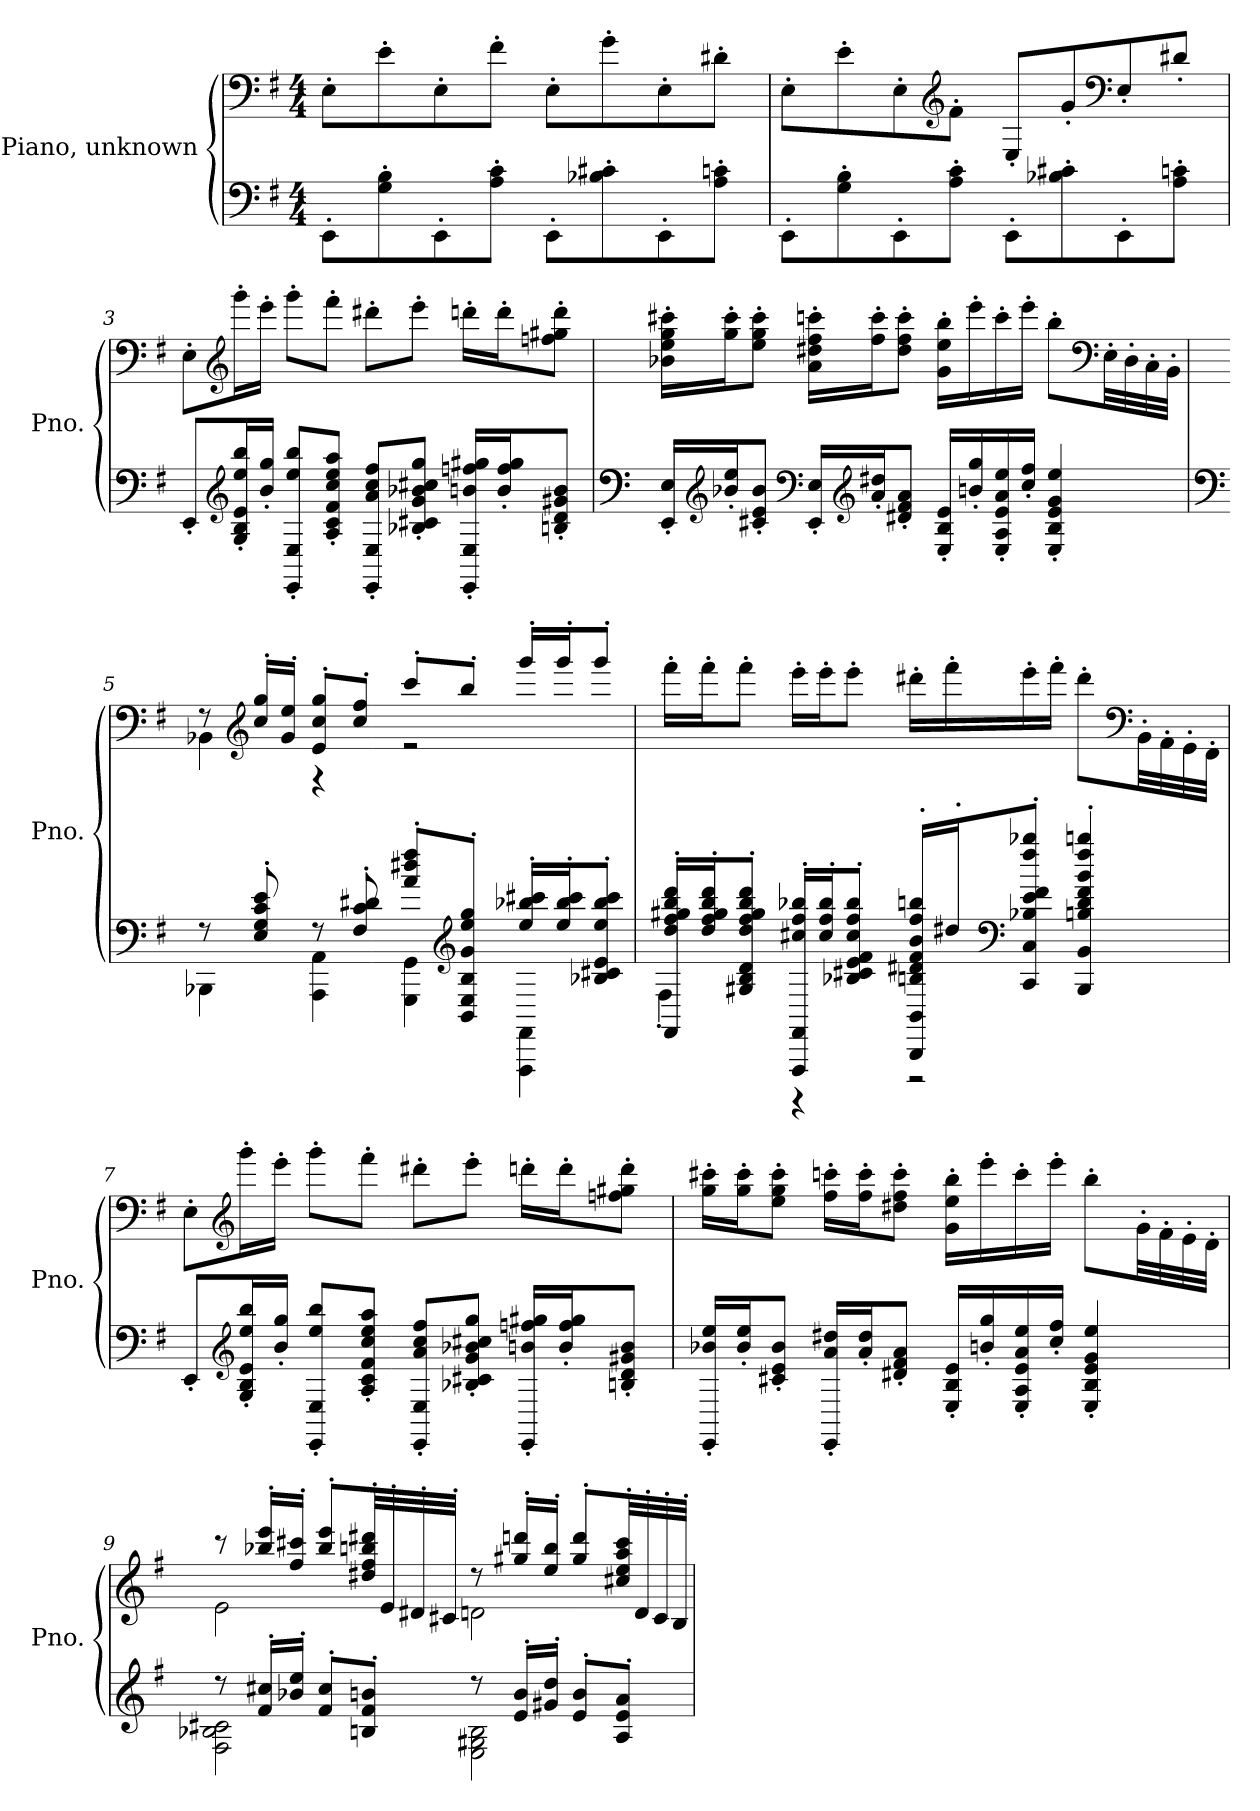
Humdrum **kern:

**kern	**kern
*part1	*part1
*staff2	*staff1
*I"Piano, unknown	*
*I'Pno.	*
*clefF4	*clefF4
*k[f#]	*k[f#]
*M4/4	*M4/4
*MM120	*MM120
=1	=1
8EE'\L	8E'\L
8G\' 8B\'	8e'\
8EE'\	8E'\
8A\' 8c\'J	8f#'\J
8EE'\L	8E'\L
8B-X\' 8c#X\'	8g'\
8EE'\	8E'\
8A\' 8cn\'J	8d#X'\J
=2	=2
8EE'\L	8E'\L
8G\' 8B\'	8e'\
8EE'\	8E'\
*	*clefG2
8A\' 8c\'J	8f#'\J
8EE'\L	8E'/L
8B-X\' 8c#X\'	8g'/
*	*clefF4
8EE'\	8E'/
8A\' 8cn\'J	8d#X'/J
!!LO:LB:g=z
=3	=3
8EE'/L	8E'\L
*clefG2	*clefG2
16G/' 16B/' 16e/' 16ee/' 16bb/'L	16ggg'\L
16b/' 16gg/'JJ	16eee'\JJ
8EE/' 8E/' 8ee/' 8bb/'L	8ggg'\L
8A/' 8c/' 8f#/' 8cc/' 8ee/' 8aa/'J	8fff#'\J
8EE/' 8E/' 8a/' 8cc/' 8ff#/'L	8ddd#X'\L
8B-X/' 8c#X/' 8g/' 8b-X/' 8cc#X/' 8gg/'J	8eee'\J
16EE/' 16E/' 16bn/' 16ffn/' 16gg#X/'LL	16dddn'\LL
16b/' 16ff/' 16gg#/'J	16ddd'\J
8Bn/' 8d/' 8g#X/' 8b/'J	8ffn\' 8gg#X\' 8ddd\'J
!!LO:LB:g=z
=4	=4
*clefF4	*
16EE/' 16E/'LL	16b-X\' 16ee\' 16gg\' 16ccc#X\'LL
*clefG2	*
16b-X/' 16ee/'J	16gg\' 16ccc#\'J
8c#X/' 8e/' 8b-/'J	8ee\' 8gg\' 8ccc#\'J
*clefF4	*
16EE/' 16E/'LL	16a\' 16dd#X\' 16ff#\' 16cccn\'LL
*clefG2	*
16a/' 16dd#X/'J	16ff#\' 16ccc\'J
8d#X/' 8f#/' 8a/'J	8dd#\' 8ff#\' 8ccc\'J
16E/' 16B/' 16e/'LL	16g\' 16ee\' 16bb\'LL
16bn/' 16gg/'	16eee'\
16E/' 16A/' 16e/' 16a/' 16ee/'	16ccc'\
16cc/' 16ff#/'JJ	16eee'\JJ
4E/' 4B/' 4e/' 4g/' 4ee/'	8bb'\L
*	*clefF4
.	32E'\LL
.	32D'\
.	32C'\
.	32BB'\JJJ
!!LO:LB:g=z
=5	=5
*clefF4	*
*^	*^
8r	4BBB-X\	8r	4BB-X\
*	*	*clefG2	*
8E/' 8G/' 8c/' 8e/'	.	16cc/' 16gg/'LL	.
.	.	16g/' 16ee/'JJ	.
8r	4AAA\ 4AA\	8e/' 8cc/' 8gg/'L	4r
8F#/' 8c/' 8d#X/'	.	8cc/' 8ff#/'J	.
8a/' 8dd#X/' 8ff#/'L	4GGG\ 4GG\	8ccc'/L	2r
*clefG2	*	*	*
8BB/' 8E/' 8B/' 8g/' 8ee/' 8gg/'J	.	8bb'/J	.
16ee/' 16bb-X/' 16ccc#X/'LL	4FFF#\ 4FF#\	16ggg'/LL	.
16ee/' 16bb-/' 16ccc#/'J	.	16ggg'/J	.
8B-X/' 8c#X/' 8e/' 8ee/' 8bb-/' 8ccc#/'J	.	8ggg'/J	.
*	*	*v	*v
!!LO:LB:g=z
=6	=6	=6
16FF#/' 16dd/' 16ff#/' 16gg#X/' 16bb/' 16ddd/'LL	4F#'\	16fff#'\LL
16dd/' 16ff#/' 16gg#/' 16bb/' 16ddd/'J	.	16fff#'\J
8G#X/' 8B/' 8d/' 8dd/' 8ff#/' 8gg#/' 8bb/' 8ddd/'J	.	8fff#'\J
16FFF#/' 16FF#/' 16cc#X/' 16ff#/' 16bb-X/'LL	4r	16eee'\LL
16cc#/' 16ff#/' 16bb-/'J	.	16eee'\J
8B-X/' 8c#X/' 8e/' 8f#/' 8cc#/' 8ff#/' 8bb-/'J	.	8eee'\J
16BBB/' 16BB/' 16Bn/' 16d#X/' 16f#/' 16b/' 16ff#/' 16bbn/'LL	2r	16ddd#X'\LL
16dd#X'/J	.	16fff#'\
*clefF4	*	*
8CC/' 8C/' 8B-X/' 8e/' 8f#/' 8ff#/' 8bb-X/'J	.	16eee'\
.	.	16fff#'\JJ
4BBB/' 4BB/' 4Bn/' 4d#/' 4f#/' 4b/' 4ff#/' 4bbn/'	.	8ddd#'\L
*	*	*clefF4
.	.	32BB'\LL
.	.	32AA'\
.	.	32GG'\
.	.	32FF#'\JJJ
*v	*v	*
!!LO:LB:g=z
=7	=7
8EE'/L	8E'\L
*clefG2	*clefG2
16G/' 16B/' 16e/' 16ee/' 16bb/'L	16ggg'\L
16b/' 16gg/'JJ	16eee'\JJ
8EE/' 8E/' 8ee/' 8bb/'L	8ggg'\L
8A/' 8c/' 8f#/' 8cc/' 8ee/' 8aa/'J	8fff#'\J
8EE/' 8E/' 8a/' 8cc/' 8ff#/'L	8ddd#X'\L
8B-X/' 8c#X/' 8g/' 8b-X/' 8cc#X/' 8gg/'J	8eee'\J
16EE/' 16bn/' 16ffn/' 16gg#X/'LL	16dddn'\LL
16b/' 16ff/' 16gg#/'J	16ddd'\J
8Bn/' 8d/' 8g#X/' 8b/'J	8ffn\' 8gg#X\' 8ddd\'J
=8	=8
16EE/' 16b-X/' 16ee/'LL	16gg\' 16ccc#X\'LL
16b-/' 16ee/'J	16gg\' 16ccc#\'J
8c#X/' 8e/' 8b-/'J	8ee\' 8gg\' 8ccc#\'J
16EE/' 16a/' 16dd#X/'LL	16ff#\' 16cccn\'LL
16a/' 16dd#/'J	16ff#\' 16ccc\'J
8d#X/' 8f#/' 8a/'J	8dd#X\' 8ff#\' 8ccc\'J
16E/' 16B/' 16e/'LL	16g\' 16ee\' 16bb\'LL
16bn/' 16gg/'	16eee'\
16E/' 16A/' 16e/' 16a/' 16ee/'	16ccc'\
16cc/' 16ff#/'JJ	16eee'\JJ
4E/' 4B/' 4e/' 4g/' 4ee/'	8bb'\L
.	32g'\LL
.	32f#'\
.	32e'\
.	32d'\JJJ
!!LO:PB:g=z
=9	=9
*^	*^
8r	2F#\ 2B-X\ 2c#X\	8r	2e\
16f#/' 16cc#X/'LL	.	16bb-X/' 16eee/'LL	.
16b-X/' 16ee/'JJ	.	16ff#/' 16ccc#X/'JJ	.
8f#/' 8cc#/'L	.	8bb-/' 8eee/'L	.
8Bn/' 8f#/' 8bn/'J	.	32dd#X/' 32ff#/' 32bbn/' 32ddd#X/'LL	.
.	.	32e'/	.
.	.	32d#X'/	.
.	.	32c#X'/JJJ	.
8r	2E\ 2G#X\ 2B\	8r	2dn\
16e/' 16b/'LL	.	16gg#X/' 16dddn/'LL	.
16g#X/' 16dd/'JJ	.	16ee/' 16bb/'JJ	.
8e/' 8b/'L	.	8gg#/' 8ddd/'L	.
8A/' 8e/' 8a/'J	.	32cc#X/' 32ee/' 32aa/' 32ccc#/'LL	.
.	.	32d'/	.
.	.	32c#'/	.
.	.	32B'/JJJ	.
*v	*v	*	*
*	*v	*v
=	=
*-	*-
